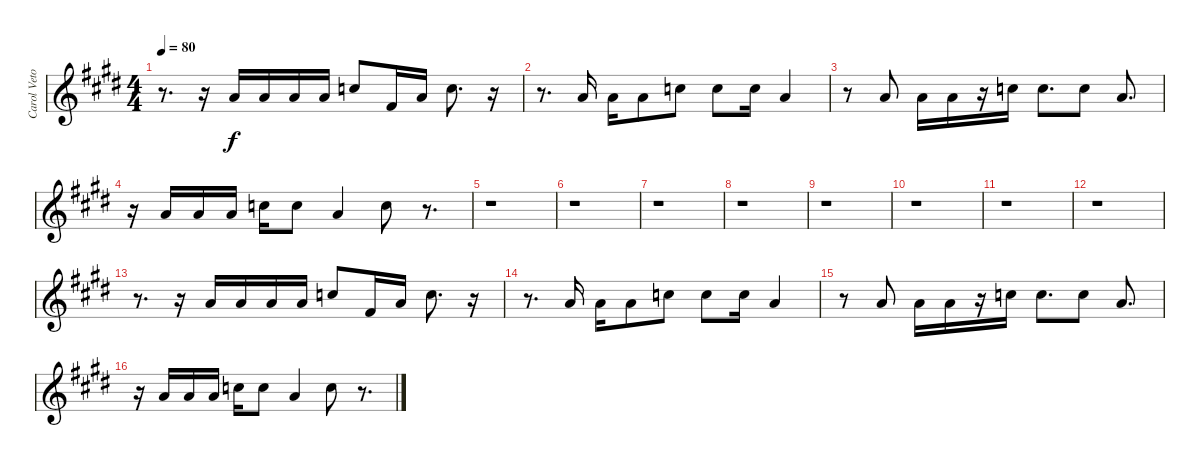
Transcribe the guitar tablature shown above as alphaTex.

\track ("Carol Veto Vocals" "Carol Veto") {instrument lead6voice}
\staff {score}
\tuning (E4 B3 G3 D3 A2 E2) {hide}
\ts (4 4)
\tempo 80
\clef g2
\ks e
r.8{d dy f} r.16 10.2.16 10.2.16 10.2.16 10.2.16 8.1.8 7.2.16 10.2.16 8.1.8{d} r.16 |
r.8{d} 10.2.16 10.2.16 10.2.8 8.1.8 8.1.8 8.1.16 10.2.4 |
r.8 10.2.8 10.2.16 10.2.16 r.16 8.1.16 8.1.8{d} 8.1.8 10.2.8{d} |
r.16 10.2.16 10.2.16 10.2.16 8.1.16 8.1.8 10.2.4 8.1.8 r.8{d} |
r.1 |
r.1 |
r.1 |
r.1 |
r.1 |
r.1 |
r.1 |
r.1 |
r.8{d} r.16 10.2.16 10.2.16 10.2.16 10.2.16 8.1.8 7.2.16 10.2.16 8.1.8{d} r.16 |
r.8{d} 10.2.16 10.2.16 10.2.8 8.1.8 8.1.8 8.1.16 10.2.4 |
r.8 10.2.8 10.2.16 10.2.16 r.16 8.1.16 8.1.8{d} 8.1.8 10.2.8{d} |
r.16 10.2.16 10.2.16 10.2.16 8.1.16 8.1.8 10.2.4 8.1.8 r.8{d}
